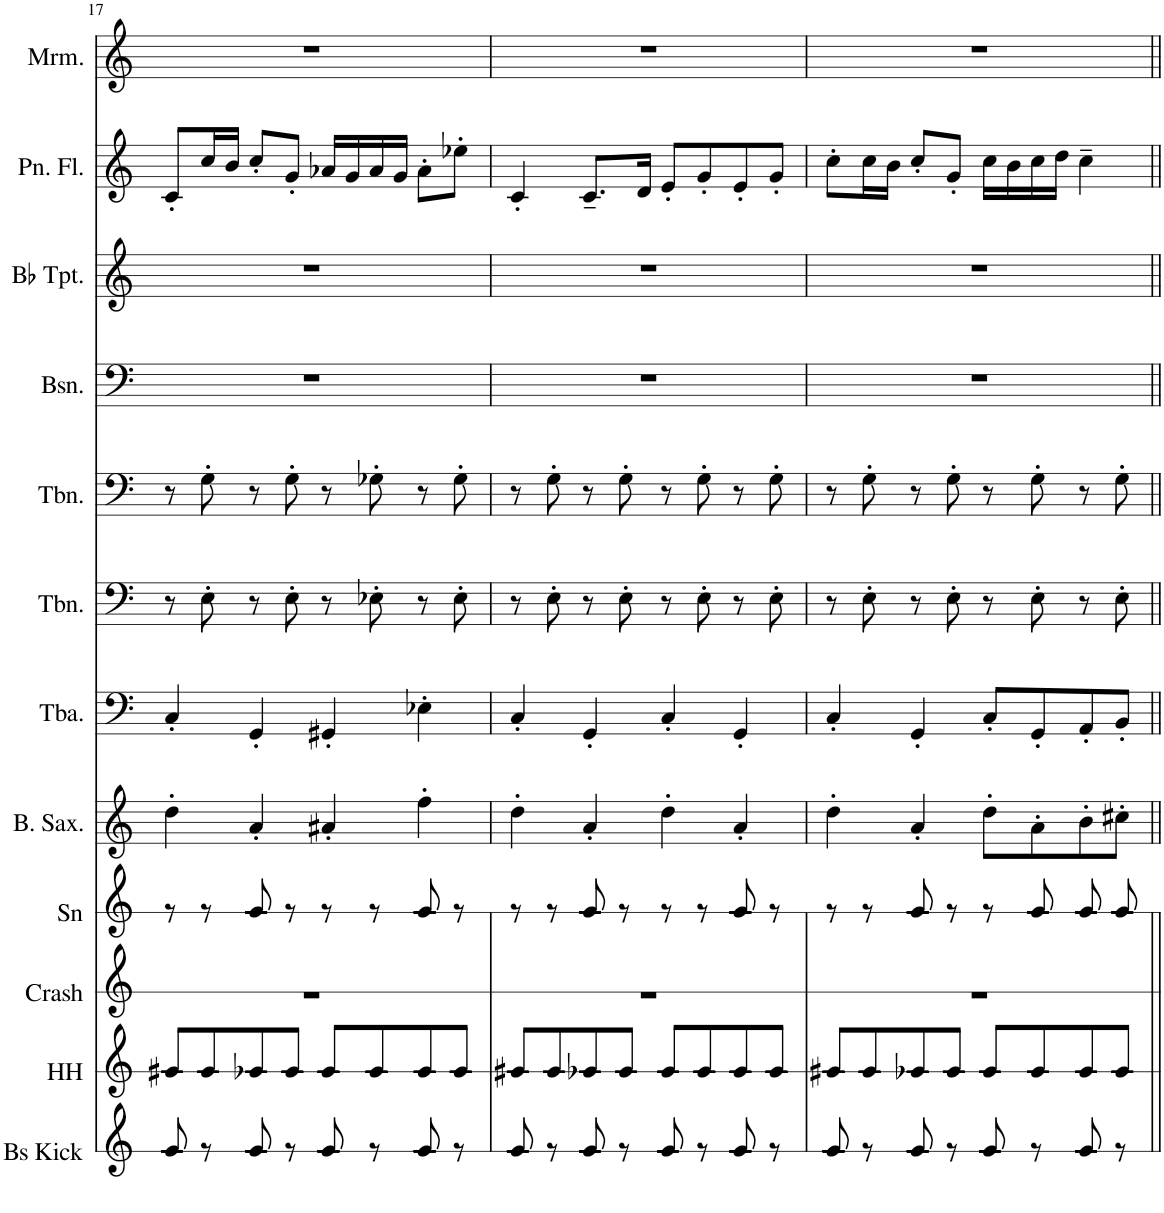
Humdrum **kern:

**kern	**kern	**kern	**kern	**kern	**kern	**kern	**kern	**kern	**kern	**kern	**kern
*part12	*part11	*part10	*part9	*part8	*part7	*part6	*part5	*part4	*part3	*part2	*part1
*staff12	*staff11	*staff10	*staff9	*staff8	*staff7	*staff6	*staff5	*staff4	*staff3	*staff2	*staff1
*I"Bass Kick	*I"Hi-Hats	*I"Crash	*I"Snare	*I"Bass Saxophone	*I"Tuba	*I"Trombone	*I"Trombone	*I"Bassoon	*I"Bb Trumpet	*I"Pan Flute	*I"Marimba
*I'Bs Kick	*I'HH	*I'Crash	*I'Sn	*I'B. Sax.	*I'Tba.	*I'Tbn.	*I'Tbn.	*I'Bsn.	*I'Bb Tpt.	*I'Pn. Fl.	*I'Mrm.
!!LO:PB:g=z
*clefG2	*clefG2	*clefG2	*clefG2	*clefG2	*clefF4	*clefF4	*clefF4	*clefF4	*clefG2	*clefG2	*clefG2
*Trd-7c-12	*Trd-7c-12	*Trd-7c-12	*Trd-7c-12	*Trd15c26	*	*	*	*	*Trd1c2	*	*
*k[]	*k[]	*k[]	*k[]	*k[]	*k[]	*k[]	*k[]	*k[]	*k[]	*k[]	*k[]
*M4/4	*M4/4	*M4/4	*M4/4	*M4/4	*M4/4	*M4/4	*M4/4	*M4/4	*M4/4	*M4/4	*M4/4
=17	=17	=17	=17	=17	=17	=17	=17	=17	=17	=17	=17
8CCC/	8GGG#X/L	1r	8r	4dd'\	4C'/	8r	8r	1r	1r	8c'/L	1r
8r	8GGG#/	.	8r	.	.	8E'\	8G'\	.	.	16cc/L	.
.	.	.	.	.	.	.	.	.	.	16b/JJ	.
8CCC/	8BBB-X/	.	8CCC/	4a'/	4GG'/	8r	8r	.	.	8cc'/L	.
8r	8GGG#/J	.	8r	.	.	8E'\	8G'\	.	.	8g'/J	.
8CCC/	8GGG#/L	.	8r	4a#X'/	4GG#X'/	8r	8r	.	.	16a-X/LL	.
.	.	.	.	.	.	.	.	.	.	16g/	.
8r	8GGG#/	.	8r	.	.	8E-X'\	8G-X'\	.	.	16a-/	.
.	.	.	.	.	.	.	.	.	.	16g/JJ	.
8CCC/	8BBB-/	.	8CCC/	4ff'\	4E-X'\	8r	8r	.	.	8a-'\L	.
8r	8GGG#/J	.	8r	.	.	8E-'\	8G-'\	.	.	8ee-X'\J	.
=18	=18	=18	=18	=18	=18	=18	=18	=18	=18	=18	=18
8CCC/	8GGG#X/L	1r	8r	4dd'\	4C'/	8r	8r	1r	1r	4c'/	1r
8r	8GGG#/	.	8r	.	.	8E'\	8G'\	.	.	.	.
8CCC/	8BBB-X/	.	8CCC/	4a'/	4GG'/	8r	8r	.	.	8.c~/L	.
8r	8GGG#/J	.	8r	.	.	8E'\	8G'\	.	.	.	.
.	.	.	.	.	.	.	.	.	.	16d/Jk	.
8CCC/	8GGG#/L	.	8r	4dd'\	4C'/	8r	8r	.	.	8e'/L	.
8r	8GGG#/	.	8r	.	.	8E'\	8G'\	.	.	8g'/	.
8CCC/	8BBB-/	.	8CCC/	4a'/	4GG'/	8r	8r	.	.	8e'/	.
8r	8GGG#/J	.	8r	.	.	8E'\	8G'\	.	.	8g'/J	.
=19	=19	=19	=19	=19	=19	=19	=19	=19	=19	=19	=19
8CCC/	8GGG#X/L	1r	8r	4dd'\	4C'/	8r	8r	1r	1r	8cc'\L	1r
8r	8GGG#/	.	8r	.	.	8E'\	8G'\	.	.	16cc\L	.
.	.	.	.	.	.	.	.	.	.	16b\JJ	.
8CCC/	8BBB-X/	.	8CCC/	4a'/	4GG'/	8r	8r	.	.	8cc'/L	.
8r	8GGG#/J	.	8r	.	.	8E'\	8G'\	.	.	8g'/J	.
8CCC/	8GGG#/L	.	8r	8dd'\L	8C'/L	8r	8r	.	.	16cc\LL	.
.	.	.	.	.	.	.	.	.	.	16b\	.
8r	8GGG#/	.	8CCC/	8a'\	8GG'/	8E'\	8G'\	.	.	16cc\	.
.	.	.	.	.	.	.	.	.	.	16dd\JJ	.
8CCC/	8BBB-/	.	8CCC/L	8b'\	8AA'/	8r	8r	.	.	4cc~\	.
8r	8GGG#/J	.	8CCC/J	8cc#X'\J	8BB'/J	8E'\	8G'\	.	.	.	.
=||	=||	=||	=||	=||	=||	=||	=||	=||	=||	=||	=||
*-	*-	*-	*-	*-	*-	*-	*-	*-	*-	*-	*-
